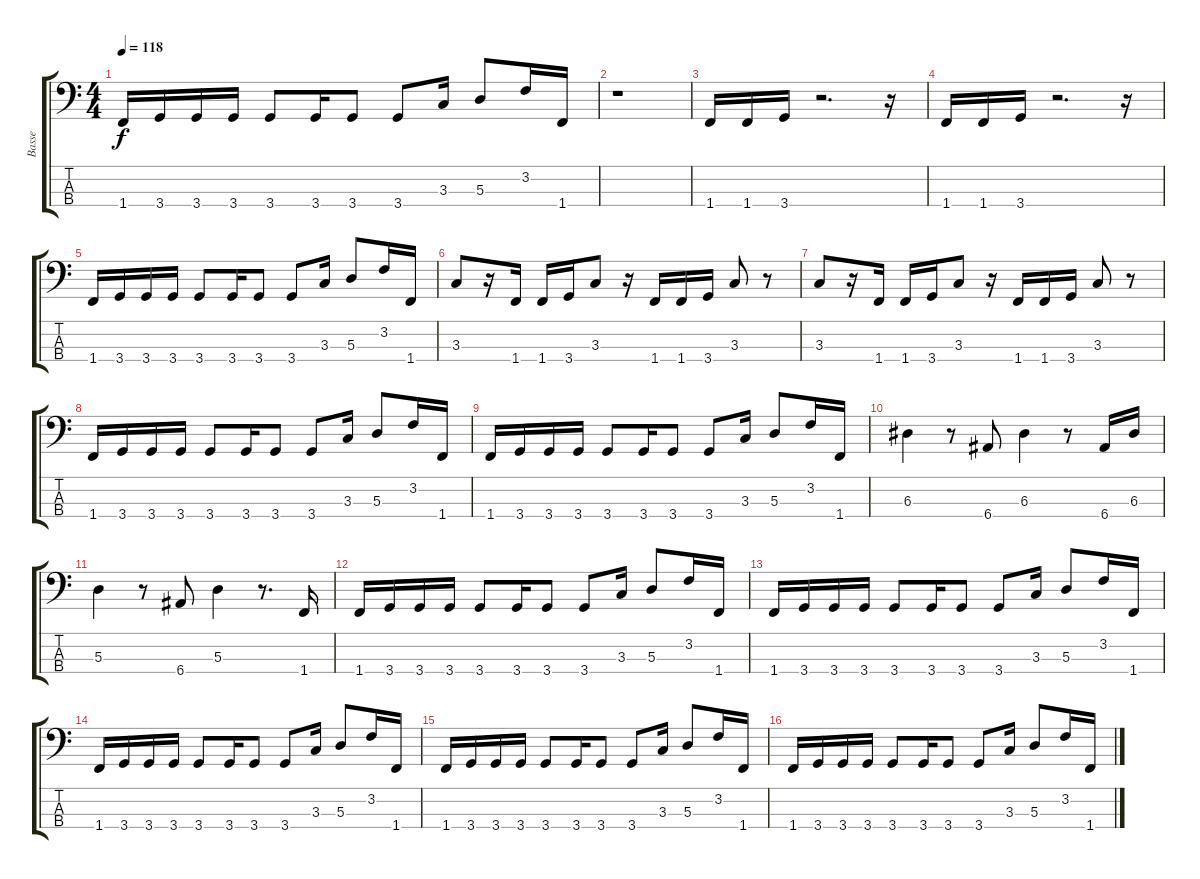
\track ("Basse" "Basse") {instrument electricbassfinger}
\staff {score tabs}
\tuning (G2 D2 A1 E1) {hide}
\ts (4 4)
\tempo 118
\clef f4
\ks c
1.4.16{dy f} 3.4.16 3.4.16 3.4.16 3.4.8 3.4.16 3.4.8 3.4.8 3.3.16 5.3.8 3.2.16 1.4.16 |
r.1 |
1.4.16 1.4.16 3.4.16 r.2{d} r.16 |
1.4.16 1.4.16 3.4.16 r.2{d} r.16 |
1.4.16 3.4.16 3.4.16 3.4.16 3.4.8 3.4.16 3.4.8 3.4.8 3.3.16 5.3.8 3.2.16 1.4.16 |
3.3.8 r.16 1.4.16 1.4.16 3.4.16 3.3.8 r.16 1.4.16 1.4.16 3.4.16 3.3.8 r.8 |
3.3.8 r.16 1.4.16 1.4.16 3.4.16 3.3.8 r.16 1.4.16 1.4.16 3.4.16 3.3.8 r.8 |
1.4.16 3.4.16 3.4.16 3.4.16 3.4.8 3.4.16 3.4.8 3.4.8 3.3.16 5.3.8 3.2.16 1.4.16 |
1.4.16 3.4.16 3.4.16 3.4.16 3.4.8 3.4.16 3.4.8 3.4.8 3.3.16 5.3.8 3.2.16 1.4.16 |
6.3.4 r.8 6.4.8 6.3.4 r.8 6.4.16 6.3.16 |
5.3.4 r.8 6.4.8 5.3.4 r.8{d} 1.4.16 |
1.4.16 3.4.16 3.4.16 3.4.16 3.4.8 3.4.16 3.4.8 3.4.8 3.3.16 5.3.8 3.2.16 1.4.16 |
1.4.16 3.4.16 3.4.16 3.4.16 3.4.8 3.4.16 3.4.8 3.4.8 3.3.16 5.3.8 3.2.16 1.4.16 |
1.4.16 3.4.16 3.4.16 3.4.16 3.4.8 3.4.16 3.4.8 3.4.8 3.3.16 5.3.8 3.2.16 1.4.16 |
1.4.16 3.4.16 3.4.16 3.4.16 3.4.8 3.4.16 3.4.8 3.4.8 3.3.16 5.3.8 3.2.16 1.4.16 |
1.4.16 3.4.16 3.4.16 3.4.16 3.4.8 3.4.16 3.4.8 3.4.8 3.3.16 5.3.8 3.2.16 1.4.16
